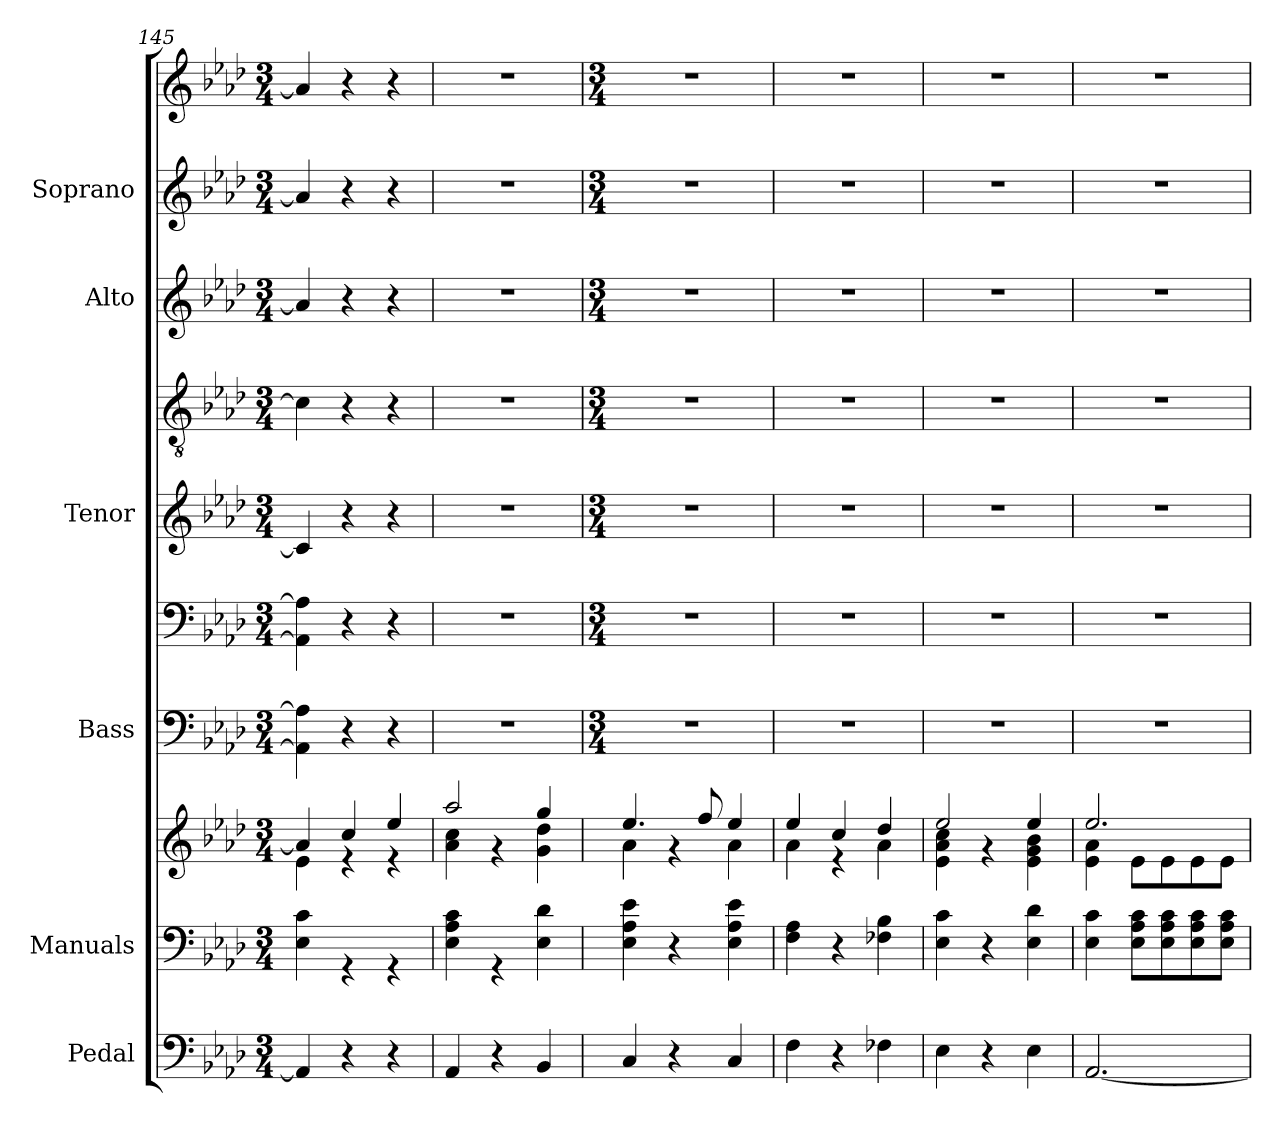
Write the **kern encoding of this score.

**kern	**kern	**kern	**kern	**kern	**kern	**kern	**kern	**kern	**kern
*part6	*part5	*part5	*part4	*part4	*part3	*part3	*part2	*part1	*part1
*staff10	*staff9	*staff8	*staff7	*staff6	*staff5	*staff4	*staff3	*staff2	*staff1
*I"Pedal	*I"Manuals	*	*I"Bass	*	*I"Tenor	*	*I"Alto	*I"Soprano	*
*	*	*	*I'B	*	*I'T	*	*I'A	*I'S	*
*clefF4	*clefF4	*clefG2	*	*clefF4	*	*clefGv2	*clefG2	*	*clefG2
*k[b-e-a-d-]	*k[b-e-a-d-]	*k[b-e-a-d-]	*k[b-e-a-d-]	*k[b-e-a-d-]	*k[b-e-a-d-]	*k[b-e-a-d-]	*k[b-e-a-d-]	*k[b-e-a-d-]	*k[b-e-a-d-]
*A-:	*A-:	*A-:	*A-:	*A-:	*A-:	*A-:	*A-:	*A-:	*A-:
*M3/4	*M3/4	*M3/4	*M3/4	*M3/4	*M3/4	*M3/4	*M3/4	*M3/4	*M3/4
=145	=145	=145	=145	=145	=145	=145	=145	=145	=145
!	!LO:N:vis=1	!	!	!	!	!	!	!	!
*	*^	*^	*	*	*	*	*	*	*
4AA-]	2.ryy	4E-\ 4c\	4a-/]	4e-\	4AA-] 4A-]	4AA-] 4A-]	4c]	4c]	4a-]	4a-]	4a-]
4r	.	4r	4cc/	4r	4r	4r	4r	4r	4r	4r	4r
4r	.	4r	4ee-/	4r	4r	4r	4r	4r	4r	4r	4r
=146	=146	=146	=146	=146	=146	=146	=146	=146	=146	=146	=146
!	!LO:N:vis=1	!	!	!	!LO:N:vis=1	!LO:N:vis=1	!LO:N:vis=1	!LO:N:vis=1	!LO:N:vis=1	!LO:N:vis=1	!LO:N:vis=1
4AA-	2.ryy	4E-\ 4A-\ 4c\	2aa-/	4a-\ 4cc\	2.r	2.r	2.r	2.r	2.r	2.r	2.r
4r	.	4r	.	4r	.	.	.	.	.	.	.
4BB-	.	4E-\ 4d-\	4gg/	4g\ 4dd-\	.	.	.	.	.	.	.
*	*v	*v	*	*	*	*	*	*	*	*	*
!!LO:LB:g=z
=147	=147	=147	=147	=147	=147	=147	=147	=147	=147	=147
*	*	*	*	*M3/4	*M3/4	*M3/4	*M3/4	*M3/4	*M3/4	*M3/4
4C	4E- 4A- 4e-	4.ee-/	4a-\	2.r	2.r	2.r	2.r	2.r	2.r	2.r
4r	4r	.	4r	.	.	.	.	.	.	.
.	.	8ff/	.	.	.	.	.	.	.	.
4C	4E- 4A- 4e-	4ee-/	4a-\	.	.	.	.	.	.	.
=148	=148	=148	=148	=148	=148	=148	=148	=148	=148	=148
4F	4F 4A-	4ee-/	4a-\	2.r	2.r	2.r	2.r	2.r	2.r	2.r
4r	4r	4cc/	4r	.	.	.	.	.	.	.
4F-X	4F-X 4B-	4dd-/	4a-\	.	.	.	.	.	.	.
=149	=149	=149	=149	=149	=149	=149	=149	=149	=149	=149
4E-	4E- 4c	2ee-/	4e-\ 4a-\ 4cc\	2.r	2.r	2.r	2.r	2.r	2.r	2.r
4r	4r	.	4r	.	.	.	.	.	.	.
4E-	4E- 4d-	4ee-/	4e-\ 4g\ 4b-\	.	.	.	.	.	.	.
=150	=150	=150	=150	=150	=150	=150	=150	=150	=150	=150
[2.AA-	4E- 4c	2.ee-/	4e-\ 4a-\	2.r	2.r	2.r	2.r	2.r	2.r	2.r
.	8E- 8A- 8cL	.	8e-\L	.	.	.	.	.	.	.
.	8E- 8A- 8c	.	8e-\	.	.	.	.	.	.	.
.	8E- 8A- 8c	.	8e-\	.	.	.	.	.	.	.
.	8E- 8A- 8cJ	.	8e-\J	.	.	.	.	.	.	.
*	*	*v	*v	*	*	*	*	*	*	*
=	=	=	=	=	=	=	=	=	=
*-	*-	*-	*-	*-	*-	*-	*-	*-	*-
